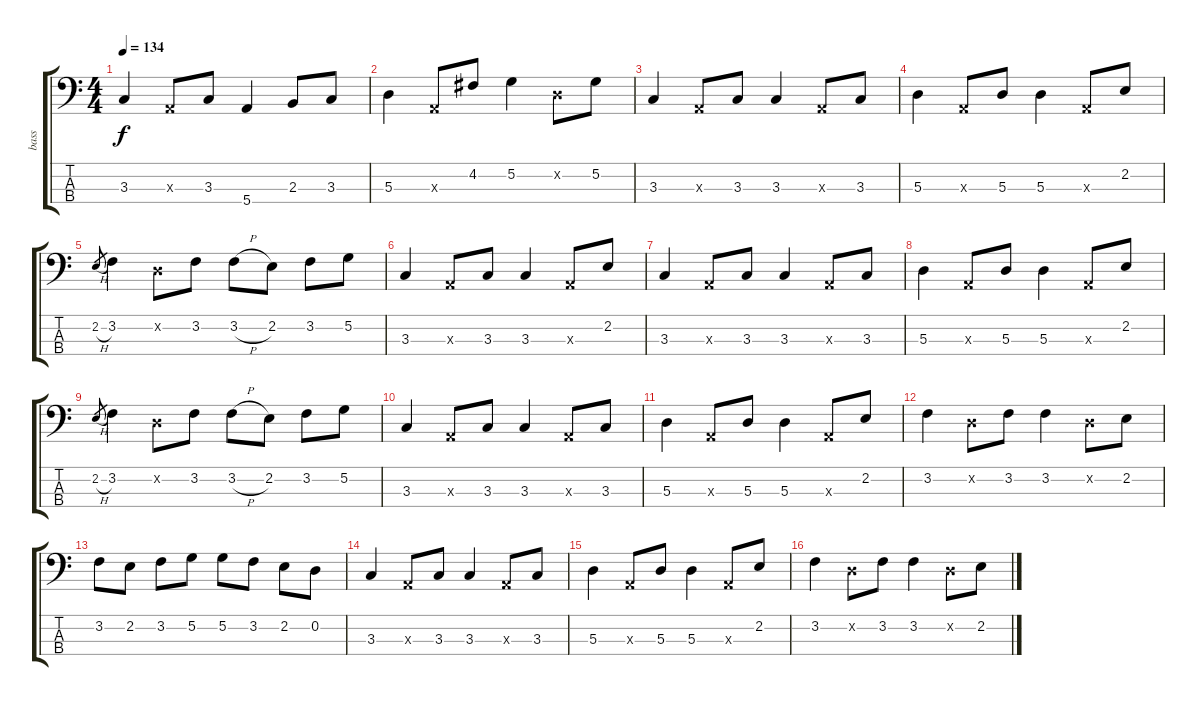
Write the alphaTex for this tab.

\track ("bass" "bass") {instrument electricbasspick}
\staff {score tabs}
\tuning (G2 D2 A1 E1) {hide}
\ts (4 4)
\tempo 134
\clef f4
\ks c
3.3.4{dy f} 0.3{x}.8 3.3.8 5.4.4 2.3.8 3.3.8 |
5.3.4 0.3{x}.8 4.2.8 5.2.4 0.2{x}.8 5.2.8 |
3.3.4 0.3{x}.8 3.3.8 3.3.4 0.3{x}.8 3.3.8 |
5.3.4 0.3{x}.8 5.3.8 5.3.4 0.3{x}.8 2.2.8 |
2.2{h}.8{gr} 3.2.4 0.2{x}.8 3.2.8 3.2{h}.8 2.2.8 3.2.8 5.2.8 |
3.3.4 0.3{x}.8 3.3.8 3.3.4 0.3{x}.8 2.2.8 |
3.3.4 0.3{x}.8 3.3.8 3.3.4 0.3{x}.8 3.3.8 |
5.3.4 0.3{x}.8 5.3.8 5.3.4 0.3{x}.8 2.2.8 |
2.2{h}.8{gr} 3.2.4 0.2{x}.8 3.2.8 3.2{h}.8 2.2.8 3.2.8 5.2.8 |
3.3.4 0.3{x}.8 3.3.8 3.3.4 0.3{x}.8 3.3.8 |
5.3.4 0.3{x}.8 5.3.8 5.3.4 0.3{x}.8 2.2.8 |
3.2.4 0.2{x}.8 3.2.8 3.2.4 0.2{x}.8 2.2.8 |
3.2.8 2.2.8 3.2.8 5.2.8 5.2.8 3.2.8 2.2.8 0.2.8 |
3.3.4 0.3{x}.8 3.3.8 3.3.4 0.3{x}.8 3.3.8 |
5.3.4 0.3{x}.8 5.3.8 5.3.4 0.3{x}.8 2.2.8 |
3.2.4 0.2{x}.8 3.2.8 3.2.4 0.2{x}.8 2.2.8
